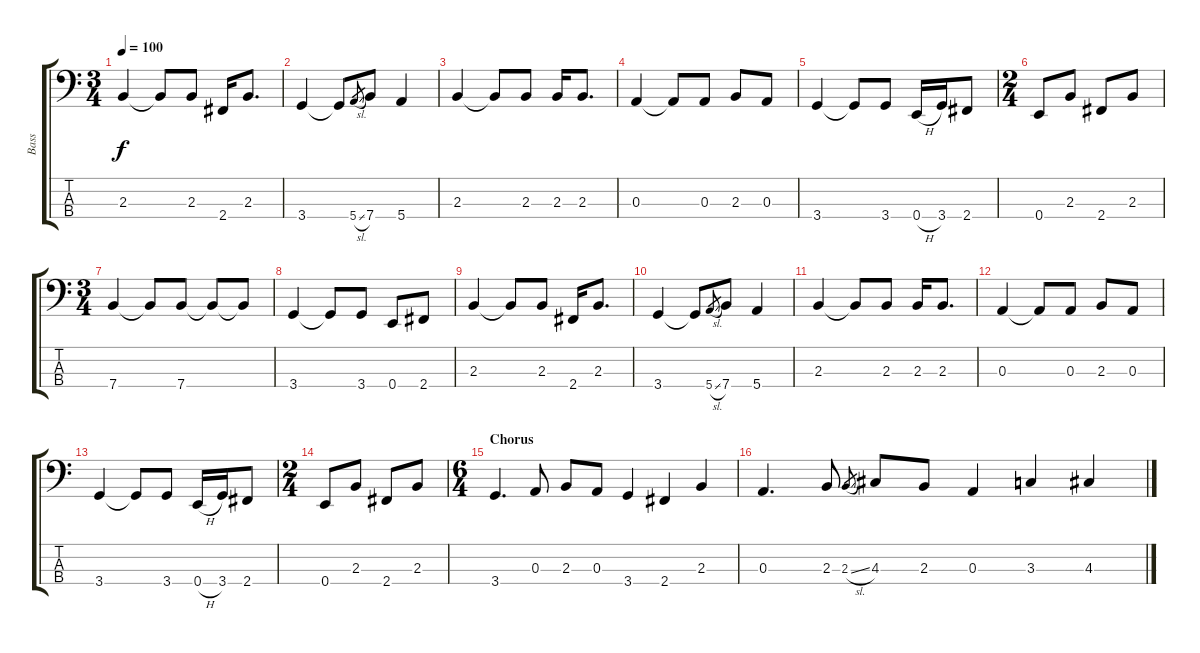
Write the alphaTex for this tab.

\track ("Bass" "Bass") {instrument electricbassfinger}
\staff {score tabs}
\tuning (G2 D2 A1 E1) {hide}
\ts (3 4)
\tempo 100
\clef f4
\ks c
2.3.4{dy f} 2.3{t}.8 2.3.8 2.4.16 2.3.8{d} |
3.4.4 3.4{t}.8 5.4{sl}.8{gr} 7.4.8 5.4.4 |
2.3.4 2.3{t}.8 2.3.8 2.3.16 2.3.8{d} |
0.3.4 0.3{t}.8 0.3.8 2.3.8 0.3.8 |
3.4.4 3.4{t}.8 3.4.8 0.4{h}.16 3.4.16 2.4.8 |
\ts (2 4)
0.4.8 2.3.8 2.4.8 2.3.8 |
\ts (3 4)
7.4.4 7.4{t}.8 7.4.8 7.4{t}.8 7.4{t}.8 |
3.4.4 3.4{t}.8 3.4.8 0.4.8 2.4.8 |
2.3.4 2.3{t}.8 2.3.8 2.4.16 2.3.8{d} |
3.4.4 3.4{t}.8 5.4{sl}.8{gr} 7.4.8 5.4.4 |
2.3.4 2.3{t}.8 2.3.8 2.3.16 2.3.8{d} |
0.3.4 0.3{t}.8 0.3.8 2.3.8 0.3.8 |
3.4.4 3.4{t}.8 3.4.8 0.4{h}.16 3.4.16 2.4.8 |
\ts (2 4)
0.4.8 2.3.8 2.4.8 2.3.8 |
\ts (6 4)
\section ("" "Chorus")
3.4.4{d} 0.3.8 2.3.8 0.3.8 3.4.4 2.4.4 2.3.4 |
0.3.4{d} 2.3.8 2.3{sl}.8{gr} 4.3.8 2.3.8 0.3.4 3.3.4 4.3.4
